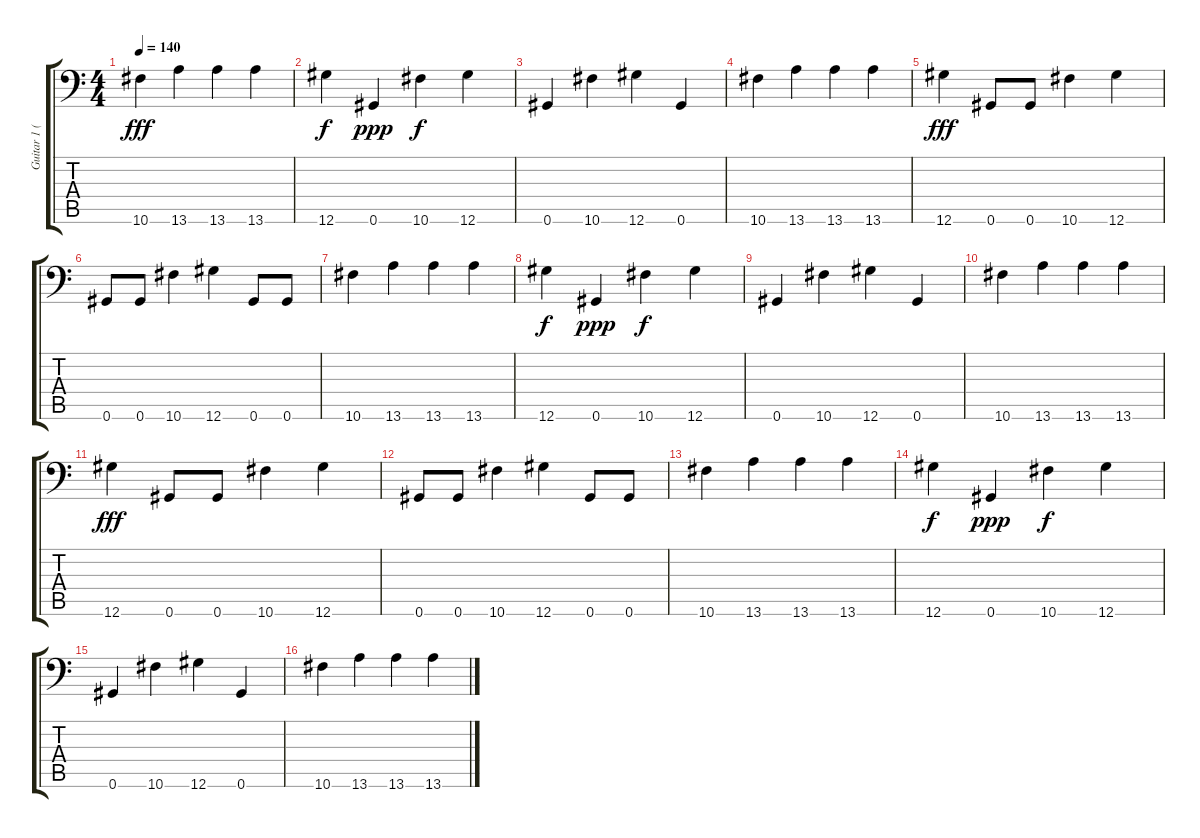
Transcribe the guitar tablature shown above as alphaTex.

\track ("Guitar 1 (James)" "Guitar 1 (") {instrument distortionguitar}
\staff {score tabs}
\tuning (Bb3 F3 Db3 Ab2 Eb2 Ab1) {hide}
\ts (4 4)
\tempo 140
\clef f4
\ks c
10.6.4{dy fff} 13.6.4 13.6.4 13.6.4 |
12.6.4{dy f} 0.6.4{dy ppp} 10.6.4{dy f} 12.6.4 |
0.6.4 10.6.4 12.6.4 0.6.4 |
10.6.4 13.6.4 13.6.4 13.6.4 |
12.6.4{dy fff} 0.6.8 0.6.8 10.6.4 12.6.4 |
0.6.8 0.6.8 10.6.4 12.6.4 0.6.8 0.6.8 |
10.6.4 13.6.4 13.6.4 13.6.4 |
12.6.4{dy f} 0.6.4{dy ppp} 10.6.4{dy f} 12.6.4 |
0.6.4 10.6.4 12.6.4 0.6.4 |
10.6.4 13.6.4 13.6.4 13.6.4 |
12.6.4{dy fff} 0.6.8 0.6.8 10.6.4 12.6.4 |
0.6.8 0.6.8 10.6.4 12.6.4 0.6.8 0.6.8 |
10.6.4 13.6.4 13.6.4 13.6.4 |
12.6.4{dy f} 0.6.4{dy ppp} 10.6.4{dy f} 12.6.4 |
0.6.4 10.6.4 12.6.4 0.6.4 |
10.6.4 13.6.4 13.6.4 13.6.4
